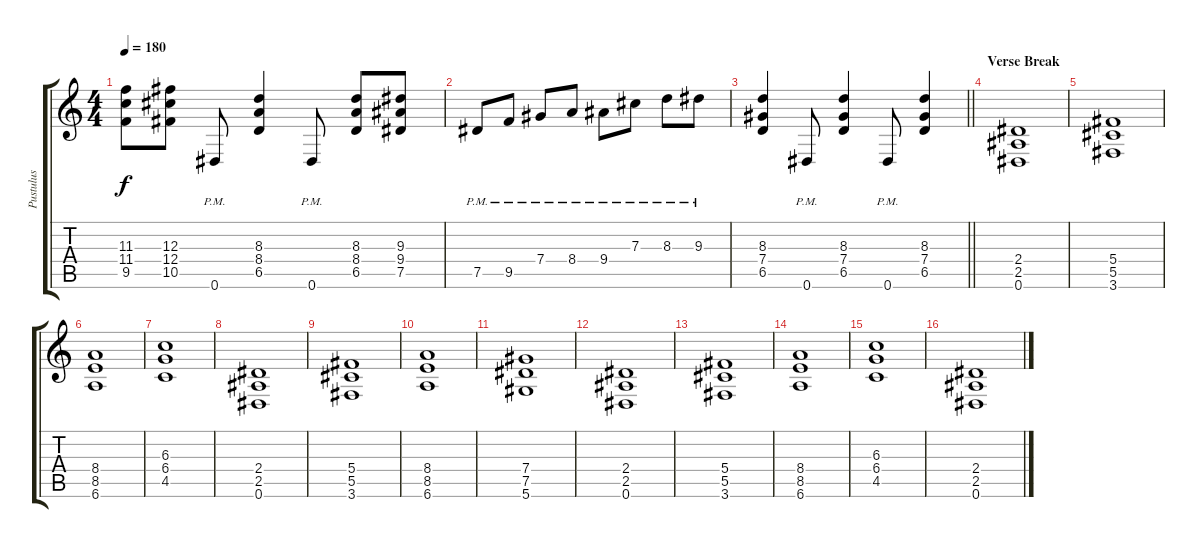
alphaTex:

\track ("Pustulus" "Pustulus") {instrument overdrivenguitar}
\staff {score tabs}
\tuning (Eb4 Bb3 Gb3 Db3 Ab2 Eb2) {hide}
\ts (4 4)
\tempo 180
\clef g2
\ks c
(11.3 11.4 9.5).8{dy f} (12.3 12.4 10.5).8 0.6{pm}.8 (8.3 8.4 6.5).4 0.6{pm}.8 (8.3 8.4 6.5).8 (9.3 9.4 7.5).8 |
7.5{pm}.8 9.5{pm}.8 7.4{pm}.8 8.4{pm}.8 9.4{pm}.8 7.3{pm}.8 8.3{pm}.8 9.3{pm}.8 |
\barLineRight lightlight
(8.3 7.4 6.5).4 0.6{pm}.8 (8.3 7.4 6.5).4 0.6{pm}.8 (8.3 7.4 6.5).4 |
\section ("" "Verse Break")
(2.4 2.5 0.6).1 |
(5.4 5.5 3.6).1 |
(8.4 8.5 6.6).1 |
(6.3 6.4 4.5).1 |
(2.4 2.5 0.6).1 |
(5.4 5.5 3.6).1 |
(8.4 8.5 6.6).1 |
(7.4 7.5 5.6).1 |
(2.4 2.5 0.6).1 |
(5.4 5.5 3.6).1 |
(8.4 8.5 6.6).1 |
(6.3 6.4 4.5).1 |
(2.4 2.5 0.6).1
